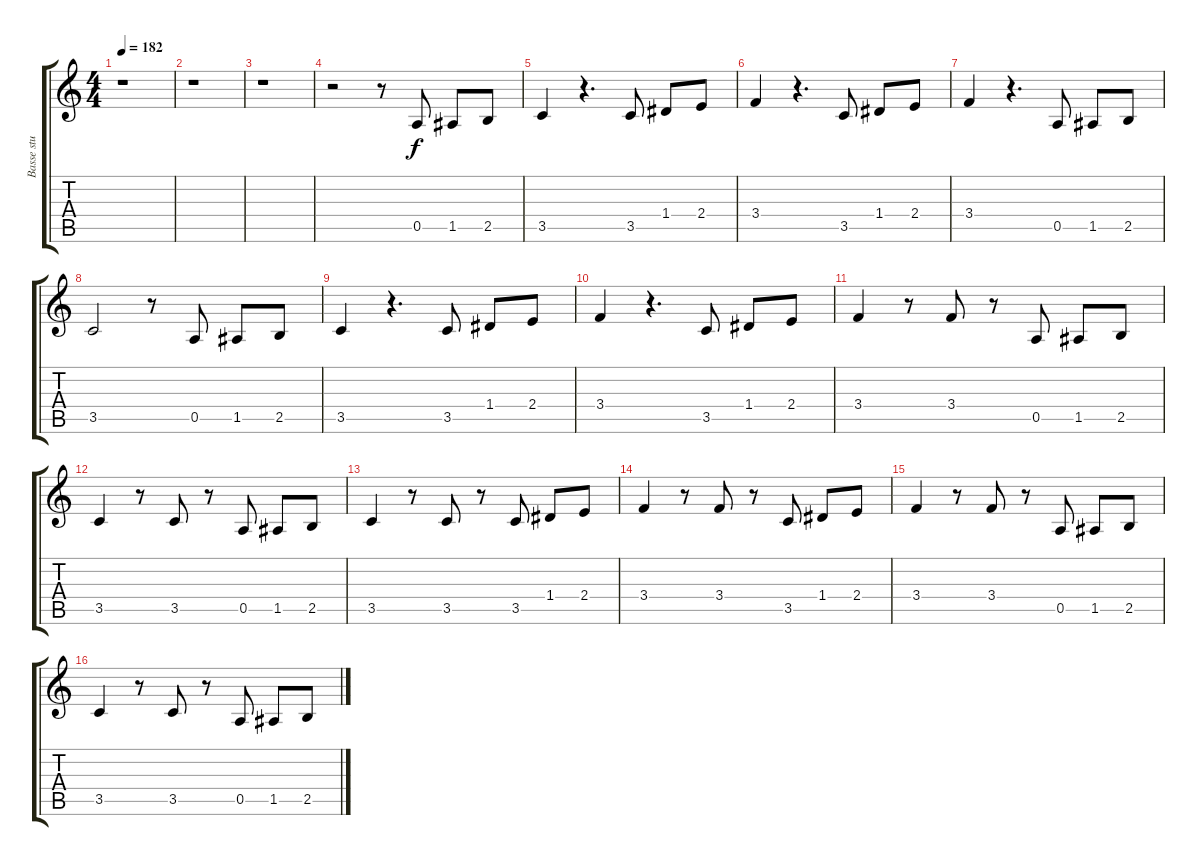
\track ("Basse stu veuux !" "Basse stu ") {instrument electricbassfinger}
\staff {score tabs}
\tuning (E4 B3 G3 D3 A2 E2) {hide}
\ts (4 4)
\tempo 182
\clef g2
\ks c
r.1{dy f instrument electricbassfinger} |
r.1 |
r.1 |
r.2 r.8 0.5.8 1.5.8 2.5.8 |
3.5.4 r.4{d} 3.5.8 1.4.8 2.4.8 |
3.4.4 r.4{d} 3.5.8 1.4.8 2.4.8 |
3.4.4 r.4{d} 0.5.8 1.5.8 2.5.8 |
3.5.2 r.8 0.5.8 1.5.8 2.5.8 |
3.5.4 r.4{d} 3.5.8 1.4.8 2.4.8 |
3.4.4 r.4{d} 3.5.8 1.4.8 2.4.8 |
3.4.4 r.8 3.4.8 r.8 0.5.8 1.5.8 2.5.8 |
3.5.4 r.8 3.5.8 r.8 0.5.8 1.5.8 2.5.8 |
3.5.4 r.8 3.5.8 r.8 3.5.8 1.4.8 2.4.8 |
3.4.4 r.8 3.4.8 r.8 3.5.8 1.4.8 2.4.8 |
3.4.4 r.8 3.4.8 r.8 0.5.8 1.5.8 2.5.8 |
3.5.4 r.8 3.5.8 r.8 0.5.8 1.5.8 2.5.8
